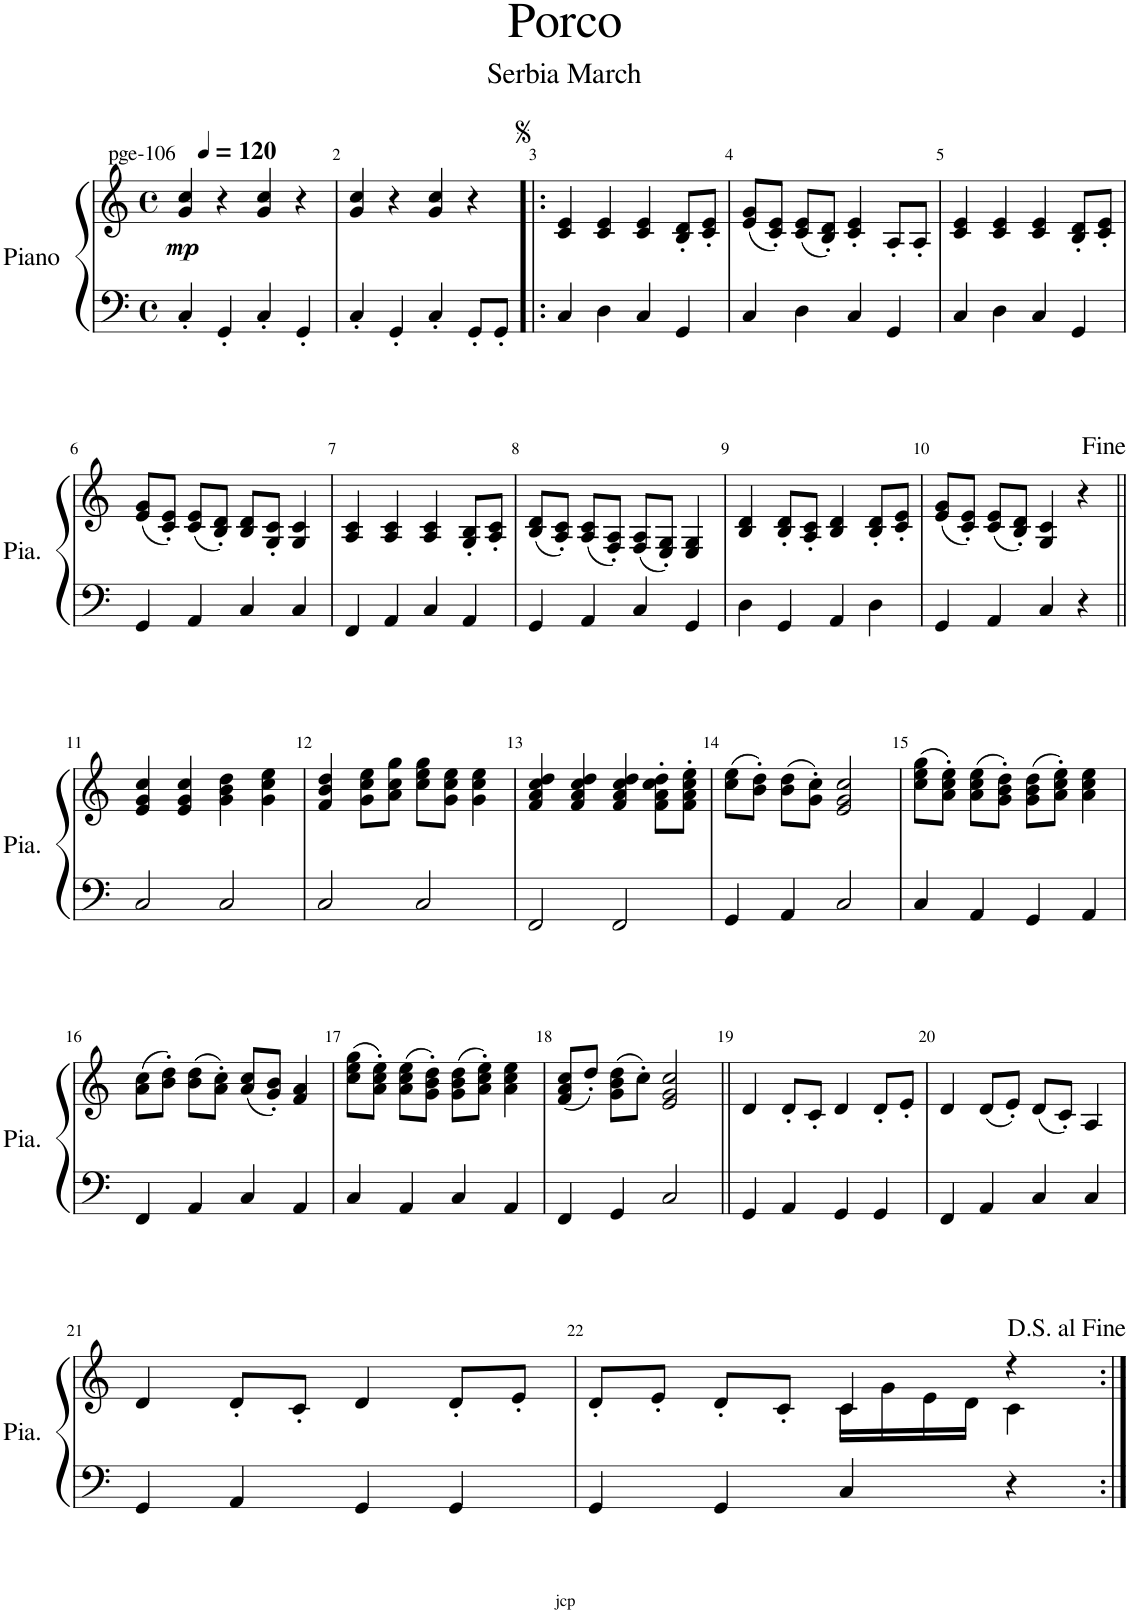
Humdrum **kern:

**kern	**kern	**dynam
*part1	*part1	*part1
*staff2	*staff1	*staff1/2
*I"Piano	*	*
*I'Pia.	*	*
*clefF4	*clefG2	*
*k[]	*k[]	*
*M4/4	*M4/4	*
*met(c)	*met(c)	*
*MM120	*MM120	*
=1	=1	=1
!	!LO:TX:a:t=pge-106	!
!	!	!LO:DY:b
4C'/	4g/ 4cc/	mp
4GG'/	4r	.
4C'/	4g/ 4cc/	.
4GG'/	4r	.
=2	=2	=2
4C'/	4g/ 4cc/	.
4GG'/	4r	.
4C'/	4g/ 4cc/	.
8GG'/L	4r	.
8GG'/J	.	.
=3!|:	=3!|:	=3!|:
4C/	4c/ 4e/	.
4D\	4c/ 4e/	.
4C/	4c/ 4e/	.
4GG/	8B/' 8d/'L	.
.	8c/' 8e/'J	.
=4	=4	=4
4C/	(8e/ 8g/L	.
.	8c/' 8e/'J)	.
4D\	(8c/ 8e/L	.
.	8B/' 8d/'J)	.
4C/	4c/' 4e/'	.
4GG/	8A'/L	.
.	8A'/J	.
=5	=5	=5
4C/	4c/ 4e/	.
4D\	4c/ 4e/	.
4C/	4c/ 4e/	.
4GG/	8B/' 8d/'L	.
.	8c/' 8e/'J	.
!!LO:LB:g=z
=6	=6	=6
4GG/	(8e/ 8g/L	.
.	8c/' 8e/'J)	.
4AA/	(8c/ 8e/L	.
.	8B/' 8d/'J)	.
4C/	8B/ 8d/L	.
.	8G/' 8c/'J	.
4C/	4G/ 4c/	.
=7	=7	=7
4FF/	4A/ 4c/	.
4AA/	4A/ 4c/	.
4C/	4A/ 4c/	.
4AA/	8G/' 8B/'L	.
.	8A/' 8c/'J	.
=8	=8	=8
4GG/	(8B/ 8d/L	.
.	8A/' 8c/'J)	.
4AA/	(8A/ 8c/L	.
.	8F/' 8A/'J)	.
4C/	(8F/ 8A/L	.
.	8E/' 8G/'J)	.
4GG/	4E/ 4G/	.
=9	=9	=9
4D\	4B/ 4d/	.
4GG/	8B/' 8d/'L	.
.	8A/' 8c/'J	.
4AA/	4B/ 4d/	.
4D\	8B/' 8d/'L	.
.	8c/' 8e/'J	.
=10	=10	=10
4GG/	(8e/ 8g/L	.
.	8c/' 8e/'J)	.
4AA/	(8c/ 8e/L	.
.	8B/' 8d/'J)	.
4C/	4G/ 4c/	.
4r	4r	.
!!LO:LB:g=z
=11||	=11||	=11||
2C/	4e/ 4g/ 4cc/	.
.	4e/ 4g/ 4cc/	.
2C/	4g\ 4b\ 4dd\	.
.	4g\ 4cc\ 4ee\	.
=12	=12	=12
2C/	4f/ 4b/ 4dd/	.
.	8g\ 8cc\ 8ee\L	.
.	8a\ 8cc\ 8gg\J	.
2C/	8cc\ 8ee\ 8gg\L	.
.	8g\ 8cc\ 8ee\J	.
.	4g\ 4cc\ 4ee\	.
=13	=13	=13
2FF/	4f/ 4a/ 4cc/ 4dd/	.
.	4f/ 4a/ 4cc/ 4dd/	.
2FF/	4f/ 4a/ 4cc/ 4dd/	.
.	8f\' 8a\' 8cc\' 8dd\'L	.
.	8f\' 8a\' 8cc\' 8ee\'J	.
=14	=14	=14
4GG/	(8cc\ 8ee\L	.
.	8b\' 8dd\'J)	.
4AA/	(8b\ 8dd\L	.
.	8g\' 8cc\'J)	.
2C/	2e/ 2g/ 2cc/	.
=15	=15	=15
4C/	(8cc\ 8ee\ 8gg\L	.
.	8a\' 8cc\' 8ee\'J)	.
4AA/	(8a\ 8cc\ 8ee\L	.
.	8g\' 8b\' 8dd\'J)	.
4GG/	(8g\ 8b\ 8dd\L	.
.	8a\' 8cc\' 8ee\'J)	.
4AA/	4a\ 4cc\ 4ee\	.
!!LO:LB:g=z
=16	=16	=16
4FF/	(8a\ 8cc\L	.
.	8b\' 8dd\'J)	.
4AA/	(8b\ 8dd\L	.
.	8a\' 8cc\'J)	.
4C/	(8a/ 8cc/L	.
.	8g/' 8b/'J)	.
4AA/	4f/ 4a/	.
=17	=17	=17
4C/	(8cc\ 8ee\ 8gg\L	.
.	8a\' 8cc\' 8ee\'J)	.
4AA/	(8a\ 8cc\ 8ee\L	.
.	8g\' 8b\' 8dd\'J)	.
4C/	(8g\ 8b\ 8dd\L	.
.	8a\' 8cc\' 8ee\'J)	.
4AA/	4a\ 4cc\ 4ee\	.
=18	=18	=18
4FF/	(8f/ 8a/ 8cc/L	.
.	8dd'/J)	.
4GG/	(8g\ 8b\ 8dd\L	.
.	8cc'\J)	.
2C/	2e/ 2g/ 2cc/	.
=19||	=19||	=19||
4GG/	4d/	.
4AA/	8d'/L	.
.	8c'/J	.
4GG/	4d/	.
4GG/	8d'/L	.
.	8e'/J	.
=20	=20	=20
4FF/	4d/	.
4AA/	(8d/L	.
.	8e'/J)	.
4C/	(8d/L	.
.	8c'/J)	.
4C/	4A/	.
!!LO:LB:g=z
=21	=21	=21
4GG/	4d/	.
4AA/	8d'/L	.
.	8c'/J	.
4GG/	4d/	.
4GG/	8d'/L	.
.	8e'/J	.
=22	=22	=22
*	*^	*
4GG/	8d'</L	2ryy	.
.	8e'</J	.	.
4GG/	8d'</L	.	.
.	8c'</J	.	.
4C/	4c/	16c\LL	.
.	.	16g\	.
.	.	16e\	.
.	.	16d\JJ	.
4r	4r	4c\	.
*	*v	*v	*
=:|!	=:|!	=:|!
*-	*-	*-
